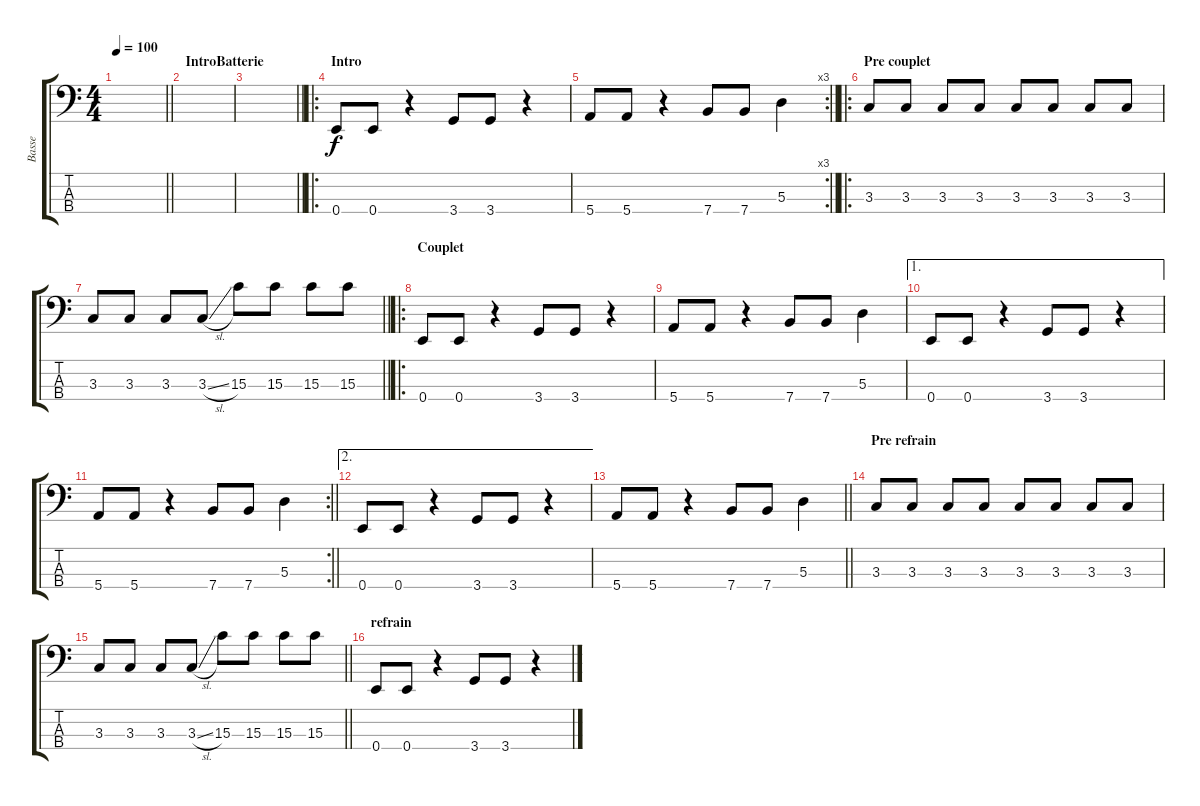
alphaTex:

\track ("Basse" "Basse") {instrument electricbassfinger}
\staff {score tabs}
\tuning (G2 D2 A1 E1) {hide}
\ts (4 4)
\tempo 100
\clef f4
\barLineRight lightlight
\ks c
|
\section ("" "IntroBatterie")
|
\barLineRight lightlight
|
\ro
\section ("" "Intro")
0.4.8 0.4.8 r.4 3.4.8 3.4.8 r.4 |
\rc 3
\barLineRight lightlight
5.4.8 5.4.8 r.4 7.4.8 7.4.8 5.3.4 |
\ro
\section ("" "Pre couplet")
3.3.8 3.3.8 3.3.8 3.3.8 3.3.8 3.3.8 3.3.8 3.3.8 |
\barLineRight lightlight
3.3.8 3.3.8 3.3.8 3.3{sl}.8 15.3.8 15.3.8 15.3.8 15.3.8 |
\ro
\section ("" "Couplet")
0.4.8 0.4.8 r.4 3.4.8 3.4.8 r.4 |
5.4.8 5.4.8 r.4 7.4.8 7.4.8 5.3.4 |
\ae 1
0.4.8 0.4.8 r.4 3.4.8 3.4.8 r.4 |
\rc 2
\barLineRight lightlight
5.4.8 5.4.8 r.4 7.4.8 7.4.8 5.3.4 |
\ae 2
0.4.8 0.4.8 r.4 3.4.8 3.4.8 r.4 |
\barLineRight lightlight
5.4.8 5.4.8 r.4 7.4.8 7.4.8 5.3.4 |
\section ("" "Pre refrain")
3.3.8 3.3.8 3.3.8 3.3.8 3.3.8 3.3.8 3.3.8 3.3.8 |
\barLineRight lightlight
3.3.8 3.3.8 3.3.8 3.3{sl}.8 15.3.8 15.3.8 15.3.8 15.3.8 |
\section ("" "refrain")
0.4.8 0.4.8 r.4 3.4.8 3.4.8 r.4
